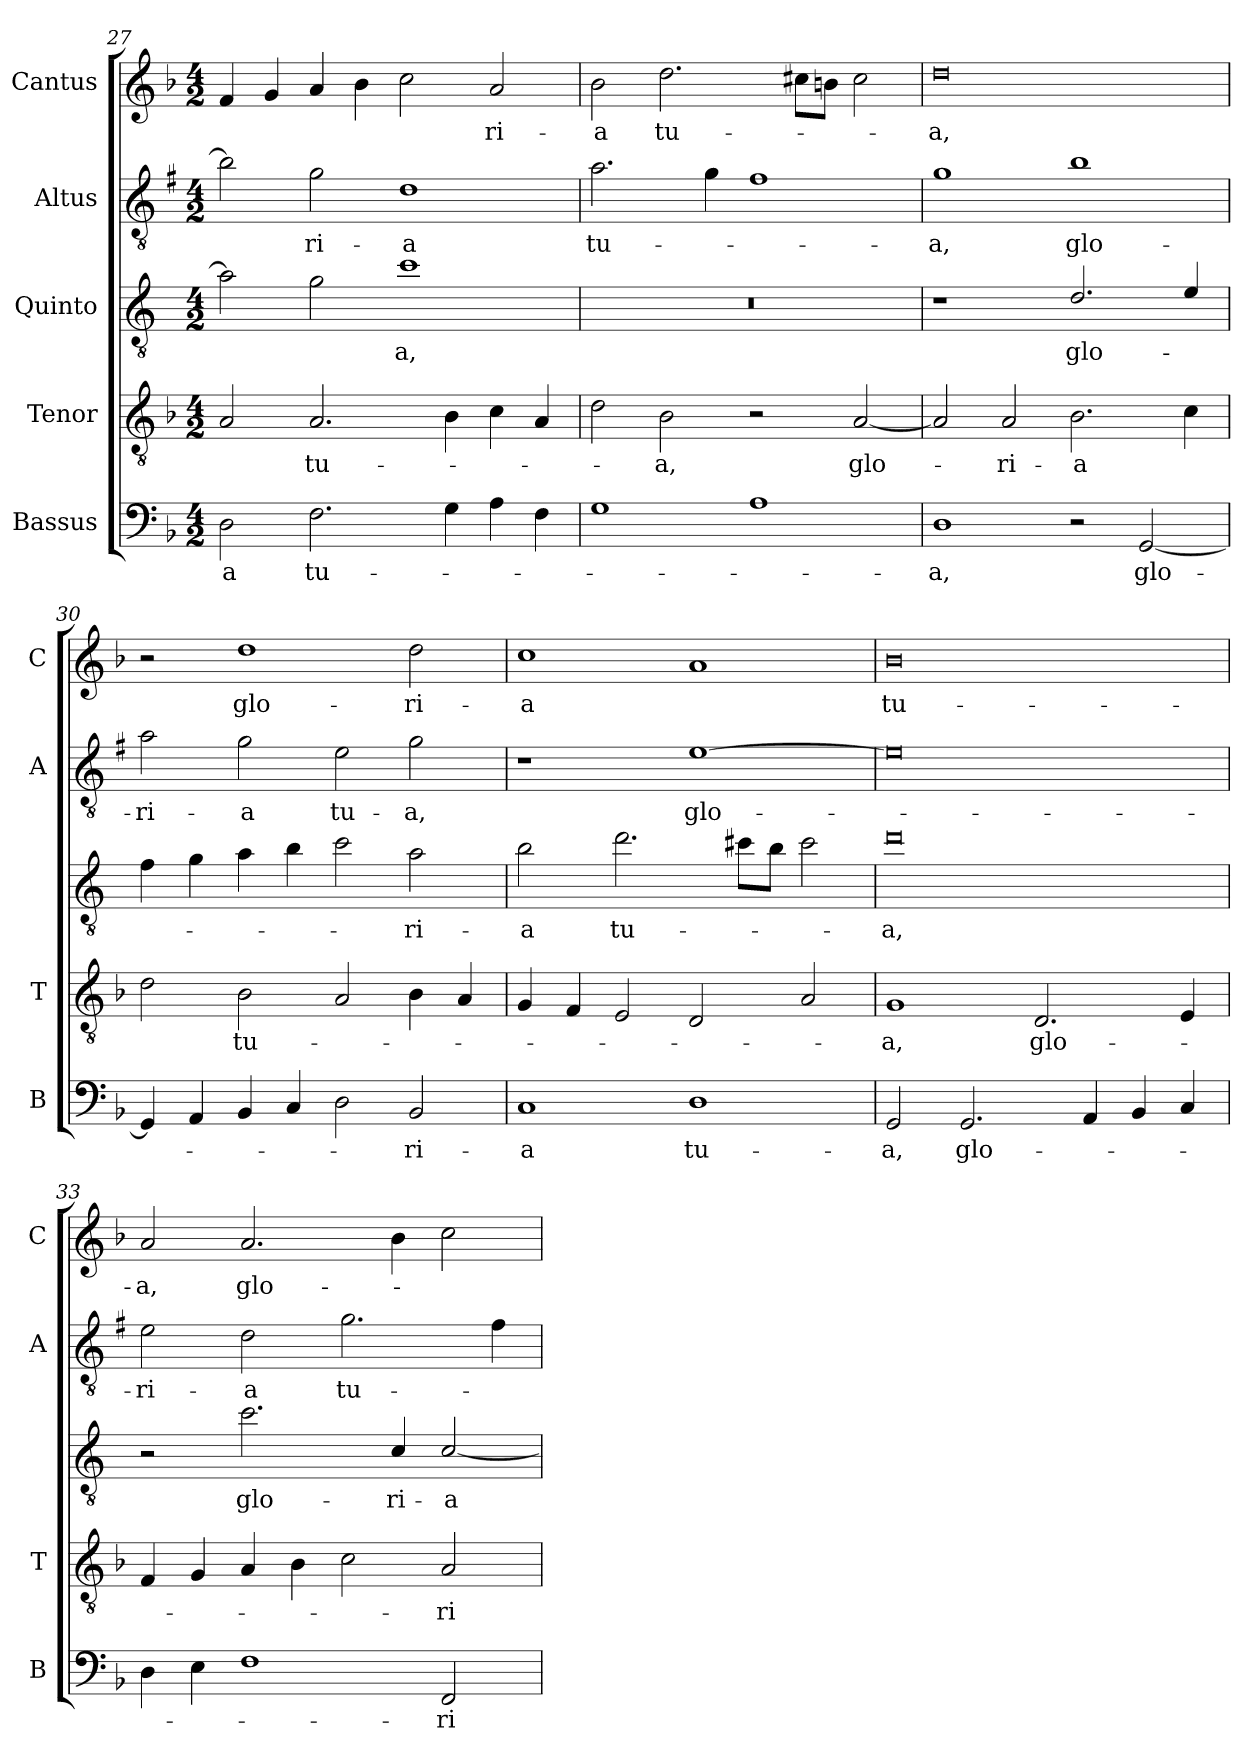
**kern	**text	**kern	**text	**kern	**text	**kern	**text	**kern	**text
*part5	*part5	*part4	*part4	*part3	*part3	*part2	*part2	*part1	*part1
*staff5	*staff5	*staff4	*staff4	*staff3	*staff3	*staff2	*staff2	*staff1	*staff1
*I"Bassus	*	*I"Tenor	*	*I"Quinto	*	*I"Altus	*	*I"Cantus	*
*I'B	*	*I'T	*	*	*	*I'A	*	*I'C	*
*clefF4	*	*clefGv2	*	*clefGv2	*	*clefGv2	*	*clefG2	*
*	*	*	*	*ITrd4c7	*	*ITrd1c2	*	*	*
*k[b-]	*	*k[b-]	*	*k[b-]	*	*k[b-]	*	*k[b-]	*
*F:	*	*F:	*	*F:	*	*F:	*	*F:	*
*M4/2	*	*M4/2	*	*M4/2	*	*M4/2	*	*M4/2	*
=27	=27	=27	=27	=27	=27	=27	=27	=27	=27
!	!LO:LY:b	!	!	!	!	!	!	!	!
2D\	-a	2A/	.	2d\]	.	2a\]	.	4f/	.
.	.	.	.	.	.	.	.	4g/	.
!	!LO:LY:b	!	!LO:LY:b	!	!	!	!LO:LY:b	!	!
2.F\	tu-	2.A/	tu-	2c\	.	2f\	-ri-	4a/	.
.	.	.	.	.	.	.	.	4b-\	.
!	!	!	!	!	!LO:LY:b	!	!LO:LY:b	!	!
.	.	.	.	1f	-a,	1c	-a	2cc\	.
4G\	.	4B-\	.	.	.	.	.	.	.
!	!	!	!	!	!	!	!	!	!LO:LY:b
4A\	.	4c\	.	.	.	.	.	2a/	-ri-
4F\	.	4A/	.	.	.	.	.	.	.
=28	=28	=28	=28	=28	=28	=28	=28	=28	=28
!	!	!	!	!	!	!	!LO:LY:b	!	!LO:LY:b
1G	.	2d\	.	0r	.	2.g\	tu-	2b-\	-a
!	!	!	!LO:LY:b	!	!	!	!	!	!LO:LY:b
.	.	2B-\	-a,	.	.	.	.	2.dd\	tu-
.	.	.	.	.	.	4f\	.	.	.
1A	.	2r	.	.	.	1e	.	.	.
.	.	.	.	.	.	.	.	8cc#X\L	.
.	.	.	.	.	.	.	.	8bn\J	.
!	!	!	!LO:LY:b	!	!	!	!	!	!
.	.	[2A/	glo-	.	.	.	.	2cc#\	.
=29	=29	=29	=29	=29	=29	=29	=29	=29	=29
!	!LO:LY:b	!	!	!	!	!	!LO:LY:b	!	!LO:LY:b
1D	-a,	2A/]	.	1r	.	1f	-a,	0dd	-a,
!	!	!	!LO:LY:b	!	!	!	!	!	!
.	.	2A/	-ri-	.	.	.	.	.	.
!	!	!	!LO:LY:b	!	!LO:LY:b	!	!LO:LY:b	!	!
2r	.	2.B-\	-a	2.G/	glo-	1a	glo-	.	.
!	!LO:LY:b	!	!	!	!	!	!	!	!
[2GG/	glo-	.	.	.	.	.	.	.	.
.	.	4c\	.	4A/	.	.	.	.	.
!!LO:LB:g=z
=30	=30	=30	=30	=30	=30	=30	=30	=30	=30
!	!	!	!	!	!	!	!LO:LY:b	!	!
4GG/]	.	2d\	.	4B-\	.	2g\	-ri-	2r	.
4AA/	.	.	.	4c\	.	.	.	.	.
!	!	!	!LO:LY:b	!	!	!	!LO:LY:b	!	!LO:LY:b
4BB-/	.	2B-\	tu-	4d\	.	2f\	-a	1dd	glo-
4C/	.	.	.	4e\	.	.	.	.	.
!	!	!	!	!	!	!	!LO:LY:b	!	!
2D\	.	2A/	.	2f\	.	2d\	tu-	.	.
!	!LO:LY:b	!	!	!	!LO:LY:b	!	!LO:LY:b	!	!LO:LY:b
2BB-/	-ri-	4B-\	.	2d\	-ri-	2f\	-a,	2dd\	-ri-
.	.	4A/	.	.	.	.	.	.	.
=31	=31	=31	=31	=31	=31	=31	=31	=31	=31
!	!LO:LY:b	!	!	!	!LO:LY:b	!	!	!	!LO:LY:b
1C	-a	4G/	.	2e\	-a	1r	.	1cc	-a
.	.	4F/	.	.	.	.	.	.	.
!	!	!	!	!	!LO:LY:b	!	!	!	!
.	.	2E/	.	2.g\	tu-	.	.	.	.
!	!LO:LY:b	!	!	!	!	!	!LO:LY:b	!	!
1D	tu-	2D/	.	.	.	[1d	glo-	1a	.
.	.	.	.	8f#X\L	.	.	.	.	.
.	.	.	.	8e\J	.	.	.	.	.
.	.	2A/	.	2f#\	.	.	.	.	.
=32	=32	=32	=32	=32	=32	=32	=32	=32	=32
!	!LO:LY:b	!	!LO:LY:b	!	!LO:LY:b	!	!	!	!LO:LY:b
2GG/	-a,	1G	-a,	0g	-a,	0d]	.	0b-	tu-
!	!LO:LY:b	!	!	!	!	!	!	!	!
2.GG/	glo-	.	.	.	.	.	.	.	.
!	!	!	!LO:LY:b	!	!	!	!	!	!
.	.	2.D/	glo-	.	.	.	.	.	.
4AA/	.	.	.	.	.	.	.	.	.
4BB-/	.	.	.	.	.	.	.	.	.
4C/	.	4E/	.	.	.	.	.	.	.
=33	=33	=33	=33	=33	=33	=33	=33	=33	=33
!	!	!	!	!	!	!	!LO:LY:b	!	!LO:LY:b
4D\	.	4F/	.	2r	.	2d\	-ri-	2a/	-a,
4E\	.	4G/	.	.	.	.	.	.	.
!	!	!	!	!	!LO:LY:b	!	!LO:LY:b	!	!LO:LY:b
1F	.	4A/	.	2.f\	glo-	2c\	-a	2.a/	glo-
.	.	4B-\	.	.	.	.	.	.	.
!	!	!	!	!	!	!	!LO:LY:b	!	!
.	.	2c\	.	.	.	2.f\	tu-	.	.
!	!	!	!	!	!LO:LY:b	!	!	!	!
.	.	.	.	4F/	-ri-	.	.	4b-\	.
!	!LO:LY:b	!	!LO:LY:b	!	!LO:LY:b	!	!	!	!
2FF/	-ri-	2A/	-ri-	[2F/	-a	.	.	2cc\	.
.	.	.	.	.	.	4e\	.	.	.
=	=	=	=	=	=	=	=	=	=
*-	*-	*-	*-	*-	*-	*-	*-	*-	*-
